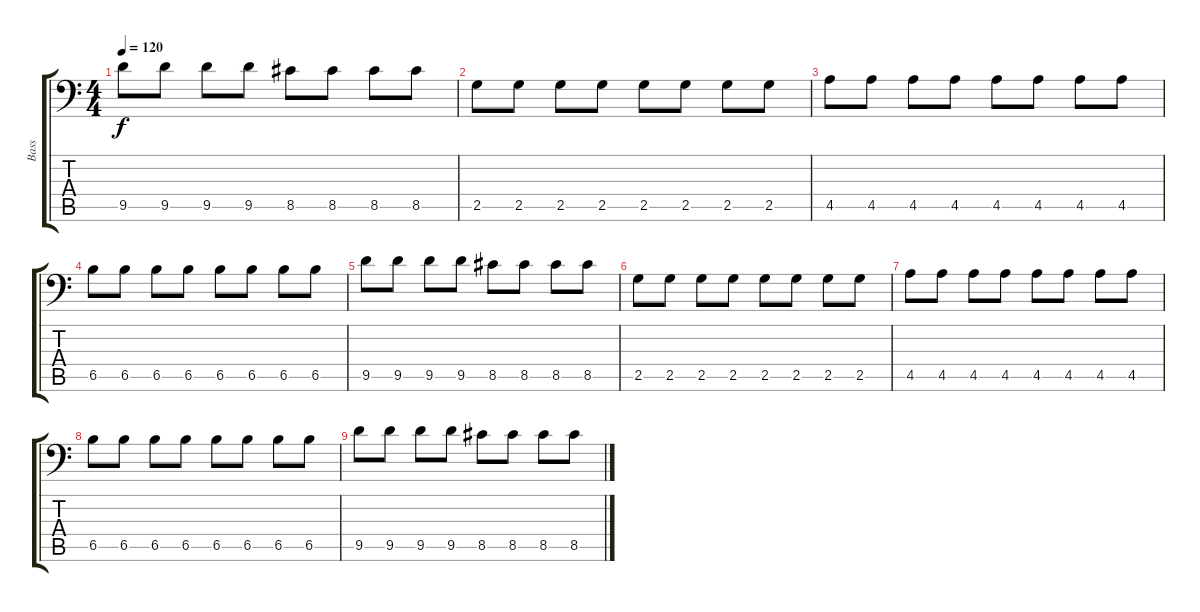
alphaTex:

\track ("Bass" "Bass") {instrument electricbasspick}
\staff {score tabs}
\tuning (C4 G3 Eb3 Bb2 F2 Bb1) {hide}
\ts (4 4)
\tempo 120
\clef f4
\ks c
9.5.8{dy f} 9.5.8 9.5.8 9.5.8 8.5.8 8.5.8 8.5.8 8.5.8 |
2.5.8 2.5.8 2.5.8 2.5.8 2.5.8 2.5.8 2.5.8 2.5.8 |
4.5.8 4.5.8 4.5.8 4.5.8 4.5.8 4.5.8 4.5.8 4.5.8 |
6.5.8 6.5.8 6.5.8 6.5.8 6.5.8 6.5.8 6.5.8 6.5.8 |
9.5.8 9.5.8 9.5.8 9.5.8 8.5.8 8.5.8 8.5.8 8.5.8 |
2.5.8 2.5.8 2.5.8 2.5.8 2.5.8 2.5.8 2.5.8 2.5.8 |
4.5.8 4.5.8 4.5.8 4.5.8 4.5.8 4.5.8 4.5.8 4.5.8 |
6.5.8 6.5.8 6.5.8 6.5.8 6.5.8 6.5.8 6.5.8 6.5.8 |
9.5.8 9.5.8 9.5.8 9.5.8 8.5.8 8.5.8 8.5.8 8.5.8
